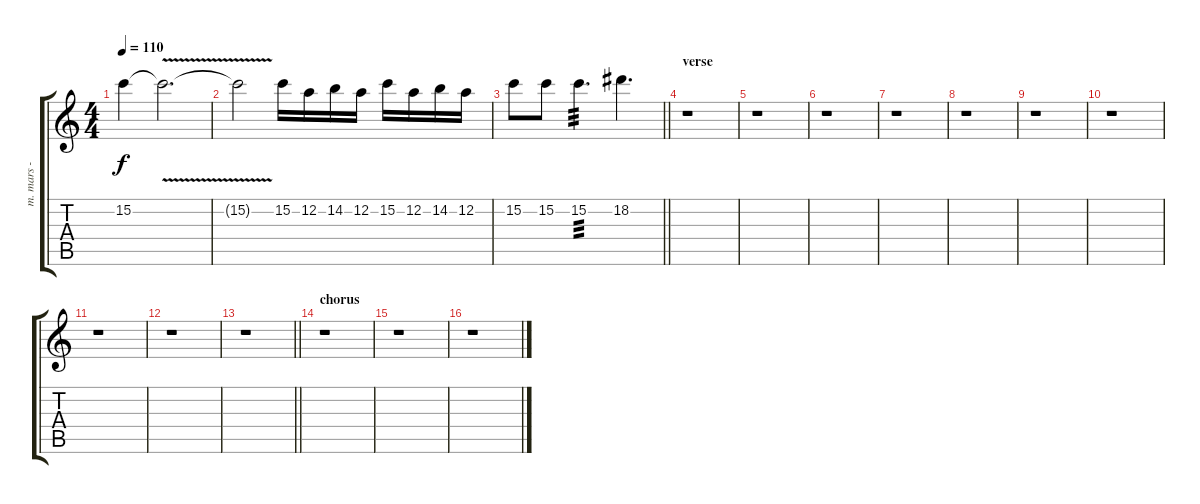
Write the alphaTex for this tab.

\track ("m. mars - lead guitar" "m. mars - ") {instrument distortionguitar}
\staff {score tabs}
\tuning (D4 A3 F3 C3 G2 D2) {hide}
\ts (4 4)
\tempo 110
\clef g2
\ks c
15.2.4{dy f} 15.2{v t}.2{d} |
15.2{t}.2 15.2.16 12.2.16 14.2.16 12.2.16 15.2.16 12.2.16 14.2.16 12.2.16 |
\barLineRight lightlight
15.2.8 15.2.8 15.2.4{d tp 3} 18.2.4{d} |
\section ("" "verse")
r.1 |
r.1 |
r.1 |
r.1 |
r.1 |
r.1 |
r.1 |
r.1 |
r.1 |
\barLineRight lightlight
r.1 |
\section ("" "chorus")
r.1 |
r.1 |
r.1
